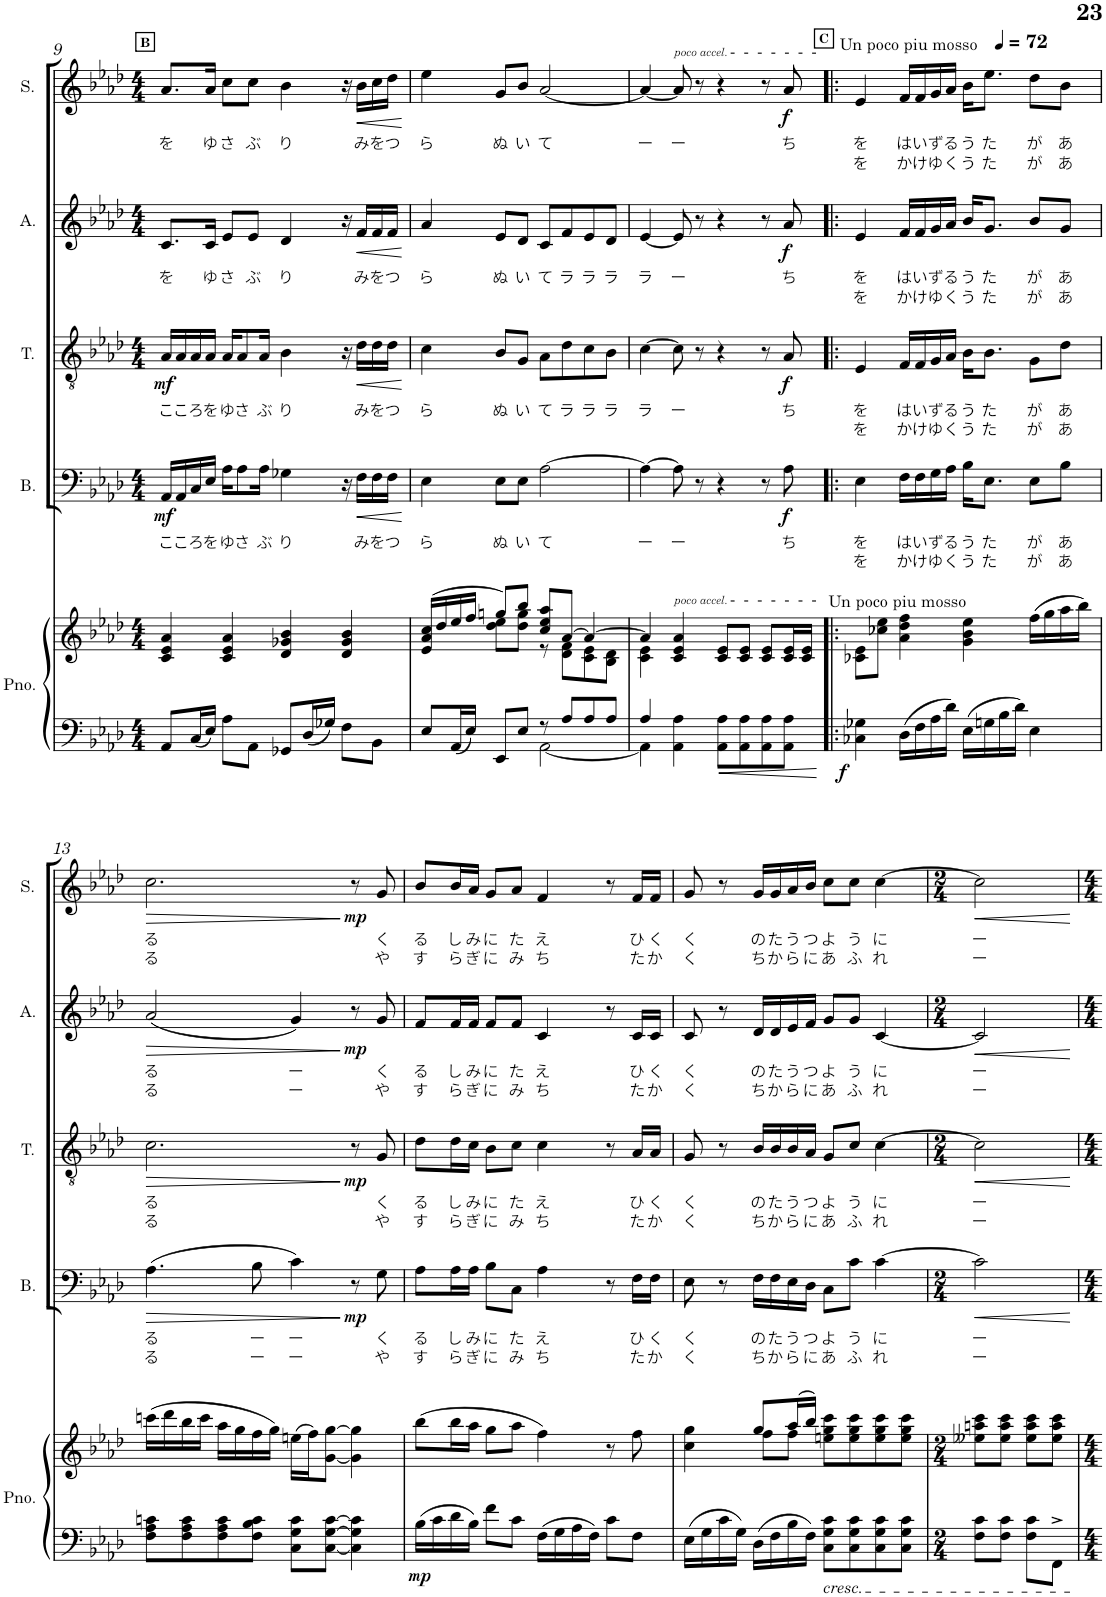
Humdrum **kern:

**kern	**kern	**dynam	**kern	**text	**text	**dynam	**kern	**text	**text	**dynam	**kern	**text	**text	**dynam	**kern	**text	**text	**dynam
*part5	*part5	*part5	*part4	*part4	*part4	*part4	*part3	*part3	*part3	*part3	*part2	*part2	*part2	*part2	*part1	*part1	*part1	*part1
*staff6	*staff5	*staff5/6	*staff4	*staff4	*staff4	*staff4	*staff3	*staff3	*staff3	*staff3	*staff2	*staff2	*staff2	*staff2	*staff1	*staff1	*staff1	*staff1
*I"Piano	*	*	*I"Bass	*	*	*	*I"Tenor	*	*	*	*I"Alto	*	*	*	*I"Soprano	*	*	*
*I'Pno.	*	*	*I'B.	*	*	*	*I'T.	*	*	*	*I'A.	*	*	*	*I'S.	*	*	*
!!LO:PB:g=z
*clefF4	*clefG2	*	*clefF4	*	*	*	*clefGv2	*	*	*	*clefG2	*	*	*	*clefG2	*	*	*
*	*	*	*Trd8c14	*	*	*	*Trd8c14	*	*	*	*Trd1c2	*	*	*	*Trd1c2	*	*	*
*k[b-e-a-d-]	*k[b-e-a-d-]	*	*k[b-e-a-d-]	*	*	*	*k[b-e-a-d-]	*	*	*	*k[b-e-a-d-]	*	*	*	*k[b-e-a-d-]	*	*	*
*M4/4	*M4/4	*	*M4/4	*	*	*	*M4/4	*	*	*	*M4/4	*	*	*	*M4/4	*	*	*
!!LO:REH:place=s1:a:B:cj:fs=8:t=B
=9	=9	=9	=9	=9	=9	=9	=9	=9	=9	=9	=9	=9	=9	=9	=9	=9	=9	=9
!	!	!	!	!LO:LY:b	!	!LO:DY:b	!	!LO:LY:b	!	!LO:DY:b	!	!LO:LY:b	!	!	!	!LO:LY:b	!	!
8AA-/L	4c/ 4e-/ 4a-/	.	16AA-/LL	こ	.	mf	16A-/LL	こ	.	mf	8.c/L	を	.	.	8.a-/L	を	.	.
!	!	!	!	!LO:LY:b	!	!	!	!LO:LY:b	!	!	!	!	!	!	!	!	!	!
.	.	.	16AA-/	こ	.	.	16A-/	こ	.	.	.	.	.	.	.	.	.	.
!	!	!	!	!LO:LY:b	!	!	!	!LO:LY:b	!	!	!	!	!	!	!	!	!	!
16C/L	.	.	16C/	ろ	.	.	16A-/	ろ	.	.	.	.	.	.	.	.	.	.
!	!	!	!	!LO:LY:b	!	!	!	!LO:LY:b	!	!	!	!LO:LY:b	!	!	!	!LO:LY:b	!	!
16E-/JJ	.	.	16E-/JJ	を	.	.	16A-/JJ	を	.	.	16c/Jk	ゆ	.	.	16a-/Jk	ゆ	.	.
!	!	!	!	!LO:LY:b	!	!	!	!LO:LY:b	!	!	!	!LO:LY:b	!	!	!	!LO:LY:b	!	!
8A-\L	4c/ 4e-/ 4a-/	.	16A-\KL	ゆ	.	.	16A-/KL	ゆ	.	.	8e-/L	さ	.	.	8cc\L	さ	.	.
!	!	!	!	!LO:LY:b	!	!	!	!LO:LY:b	!	!	!	!	!	!	!	!	!	!
.	.	.	8A-\	さ	.	.	8A-/	さ	.	.	.	.	.	.	.	.	.	.
!	!	!	!	!	!	!	!	!	!	!	!	!LO:LY:b	!	!	!	!LO:LY:b	!	!
8AA-\J	.	.	.	.	.	.	.	.	.	.	8e-/J	ぶ	.	.	8cc\J	ぶ	.	.
!	!	!	!	!LO:LY:b	!	!	!	!LO:LY:b	!	!	!	!	!	!	!	!	!	!
.	.	.	16A-\Jk	ぶ	.	.	16A-/Jk	ぶ	.	.	.	.	.	.	.	.	.	.
!	!	!	!	!LO:LY:b	!	!	!	!LO:LY:b	!	!	!	!LO:LY:b	!	!	!	!LO:LY:b	!	!
8GG-X/L	4d-/ 4g-X/ 4b-/	.	4G-X\	り	.	.	4B-\	り	.	.	4d-/	り	.	.	4b-\	り	.	.
16D-/L	.	.	.	.	.	.	.	.	.	.	.	.	.	.	.	.	.	.
16G-X/JJ	.	.	.	.	.	.	.	.	.	.	.	.	.	.	.	.	.	.
8F\L	4d-/ 4g-/ 4b-/	.	16r	.	.	.	16r	.	.	.	16r	.	.	.	16r	.	.	.
!	!	!	!	!LO:LY:b	!	!LO:HP:b	!	!LO:LY:b	!	!LO:HP:b	!	!LO:LY:b	!	!LO:HP:b	!	!LO:LY:b	!	!LO:HP:b
.	.	.	16F\LL	み	.	<	16d-\LL	み	.	<	16f/LL	み	.	<	16b-\LL	み	.	<
!	!	!	!	!LO:LY:b	!	!	!	!LO:LY:b	!	!	!	!LO:LY:b	!	!	!	!LO:LY:b	!	!
8BB-\J	.	.	16F\	を	.	.	16d-\	を	.	.	16f/	を	.	.	16cc\	を	.	.
!	!	!	!	!LO:LY:b	!	!	!	!LO:LY:b	!	!	!	!LO:LY:b	!	!	!	!LO:LY:b	!	!
.	.	.	16F\JJ	つ	.	.	16d-\JJ	つ	.	.	16f/JJ	つ	.	.	16dd-\JJ	つ	.	.
.	.	.	.	.	.	[	.	.	.	[	.	.	.	[	.	.	.	[
=10	=10	=10	=10	=10	=10	=10	=10	=10	=10	=10	=10	=10	=10	=10	=10	=10	=10	=10
*^	*^	*	*	*	*	*	*	*	*	*	*	*	*	*	*	*	*	*
!	!	!	!	!	!	!LO:LY:b	!	!	!	!LO:LY:b	!	!	!	!LO:LY:b	!	!	!	!LO:LY:b	!	!
8E-/L	2ryy	(>16e-/ 16a-/ 16cc/LL	4ryy	.	4E-\	ら	.	.	4c\	ら	.	.	4a-/	ら	.	.	4ee-\	ら	.	.
.	.	16dd-/	.	.	.	.	.	.	.	.	.	.	.	.	.	.	.	.	.	.
16AA-/L	.	16ee-/	.	.	.	.	.	.	.	.	.	.	.	.	.	.	.	.	.	.
16E-/JJ	.	16ff/JJ	.	.	.	.	.	.	.	.	.	.	.	.	.	.	.	.	.	.
!	!	!	!	!	!	!LO:LY:b	!	!	!	!LO:LY:b	!	!	!	!LO:LY:b	!	!	!	!LO:LY:b	!	!
8EE-/L	.	8ggn/L)	8dd-\ 8ee-\L	.	8E-\L	ぬ	.	.	8B-/L	ぬ	.	.	8e-/L	ぬ	.	.	8g/L	ぬ	.	.
!	!	!	!	!	!	!LO:LY:b	!	!	!	!LO:LY:b	!	!	!	!LO:LY:b	!	!	!	!LO:LY:b	!	!
8E-/J	.	8bb-/J	8dd-\ 8gg\J	.	8E-\J	い	.	.	8G/J	い	.	.	8d-/J	い	.	.	8b-/J	い	.	.
!	!	!	!	!	!	!LO:LY:b	!	!	!	!LO:LY:b	!	!	!	!LO:LY:b	!	!	!	!LO:LY:b	!	!
8r	[2AA-\	8cc/ 8ee-/ 8aa-/L	8r	.	[2A-\	て	.	.	8A-\L	て	.	.	8c/L	て	.	.	[2a-/	て	.	.
!	!	!	!	!	!	!	!	!	!	!LO:LY:b	!	!	!	!LO:LY:b	!	!	!	!	!	!
8A-/L	.	[8a-/J	8d-\ 8f\L	.	.	.	.	.	8d-\	ラ	.	.	8f/	ラ	.	.	.	.	.	.
!	!	!	!	!	!	!	!	!	!	!LO:LY:b	!	!	!	!LO:LY:b	!	!	!	!	!	!
8A-/	.	4a-/_	8c\ 8e-\	.	.	.	.	.	8c\	ラ	.	.	8e-/	ラ	.	.	.	.	.	.
!	!	!	!	!	!	!	!	!	!	!LO:LY:b	!	!	!	!LO:LY:b	!	!	!	!	!	!
8A-/J	.	.	8B-\ 8d-\J	.	.	.	.	.	8B-\J	ラ	.	.	8d-/J	ラ	.	.	.	.	.	.
=11	=11	=11	=11	=11	=11	=11	=11	=11	=11	=11	=11	=11	=11	=11	=11	=11	=11	=11	=11	=11
!	!	!	!	!	!	!LO:LY:b	!	!	!	!LO:LY:b	!	!	!	!LO:LY:b	!	!	!	!LO:LY:b	!	!
4A-/	4AA-\]	4a-/]	4c\ 4e-\	.	4A-\_	ー	.	.	[4c\	ラ	.	.	[4e-/	ラ	.	.	4a-/_	ー	.	.
!	!	!	!	!	!	!	!	!	!	!	!	!	!	!	!	!	!LO:TX:a:t=poco accel.	!	!	!
!	!	!LO:TX:a:t=poco accel.	!	!	!	!	!	!	!	!	!	!	!	!	!	!	!	!	!	!
!	!	!	!	!	!	!LO:LY:b	!	!	!	!LO:LY:b	!	!	!	!LO:LY:b	!	!	!	!LO:LY:b	!	!
4AA-\ 4A-\	4ryy	4c/ 4e-/ 4a-/	4ryy	.	8A-\]	ー	.	.	8c\]	ー	.	.	8e-/]	ー	.	.	8a-/]	ー	.	.
.	.	.	.	.	8r	.	.	.	8r	.	.	.	8r	.	.	.	8r	.	.	.
8AA-\ 8A-\L	2ryy	8c/ 8e-/L	2ryy	.	4r	.	.	.	4r	.	.	.	4r	.	.	.	4r	.	.	.
8AA-\ 8A-\	.	8c/ 8e-/J	.	.	.	.	.	.	.	.	.	.	.	.	.	.	.	.	.	.
8AA-\ 8A-\	.	8c/ 8e-/L	.	.	8r	.	.	.	8r	.	.	.	8r	.	.	.	8r	.	.	.
!	!	!	!	!	!	!LO:LY:b	!	!LO:DY:b	!	!LO:LY:b	!	!LO:DY:b	!	!LO:LY:b	!	!LO:DY:b	!	!LO:LY:b	!	!LO:DY:b
8AA-\ 8A-\J	.	16c/ 16e-/L	.	.	8A-\	ち	.	f	8A-/	ち	.	f	8a-/	ち	.	f	8a-/	ち	.	f
.	.	16c/ 16e-/JJ	.	.	.	.	.	.	.	.	.	.	.	.	.	.	.	.	.	.
*v	*v	*	*	*	*	*	*	*	*	*	*	*	*	*	*	*	*	*	*	*
*	*v	*v	*	*	*	*	*	*	*	*	*	*	*	*	*	*	*	*	*
=12!|:	=12!|:	=12!|:	=12!|:	=12!|:	=12!|:	=12!|:	=12!|:	=12!|:	=12!|:	=12!|:	=12!|:	=12!|:	=12!|:	=12!|:	=12!|:	=12!|:	=12!|:	=12!|:
!!LO:REH:place=s1:a:B:cj:fs=8:t=C
*	*	*	*	*	*	*	*	*	*	*	*	*	*	*	*MM72	*	*	*
!	!	!	!	!	!	!	!	!	!	!	!	!	!	!	!LO:TX:a:t=Un poco piu mosso	!	!	!
!	!LO:TX:a:t=Un poco piu mosso	!	!	!	!	!	!	!	!	!	!	!	!	!	!	!	!	!
!	!	!LO:DY:b=2	!	!LO:LY:b	!LO:LY:b	!	!	!LO:LY:b	!LO:LY:b	!	!	!LO:LY:b	!LO:LY:b	!	!	!LO:LY:b	!LO:LY:b	!
4C-X\ 4G-X\	8c-X\ 8e-\L	f	4E-\	を	を	.	4E-/	を	を	.	4e-/	を	を	.	4e-/	を	を	.
.	8cc-X\ 8ee-\J	.	.	.	.	.	.	.	.	.	.	.	.	.	.	.	.	.
!	!	!	!	!LO:LY:b	!LO:LY:b	!	!	!LO:LY:b	!LO:LY:b	!	!	!LO:LY:b	!LO:LY:b	!	!	!LO:LY:b	!LO:LY:b	!
16D-\LL	4a-\ 4dd-\ 4ff\	.	16F\LL	は	か	.	16F/LL	は	か	.	16f/LL	は	か	.	16f/LL	は	か	.
!	!	!	!	!LO:LY:b	!LO:LY:b	!	!	!LO:LY:b	!LO:LY:b	!	!	!LO:LY:b	!LO:LY:b	!	!	!LO:LY:b	!LO:LY:b	!
16F\	.	.	16F\	い	け	.	16F/	い	け	.	16f/	い	け	.	16f/	い	け	.
!	!	!	!	!LO:LY:b	!LO:LY:b	!	!	!LO:LY:b	!LO:LY:b	!	!	!LO:LY:b	!LO:LY:b	!	!	!LO:LY:b	!LO:LY:b	!
16A-\	.	.	16G\	ず	ゆ	.	16G/	ず	ゆ	.	16g/	ず	ゆ	.	16g/	ず	ゆ	.
!	!	!	!	!LO:LY:b	!LO:LY:b	!	!	!LO:LY:b	!LO:LY:b	!	!	!LO:LY:b	!LO:LY:b	!	!	!LO:LY:b	!LO:LY:b	!
16d-\JJ	.	.	16A-\JJ	る	く	.	16A-/JJ	る	く	.	16a-/JJ	る	く	.	16a-/JJ	る	く	.
!	!	!	!	!LO:LY:b	!LO:LY:b	!	!	!LO:LY:b	!LO:LY:b	!	!	!LO:LY:b	!LO:LY:b	!	!	!LO:LY:b	!LO:LY:b	!
16E-\LL	4g\ 4b-\ 4ee-\	.	16B-\KL	う	う	.	16B-\KL	う	う	.	16b-/KL	う	う	.	16b-\KL	う	う	.
!	!	!	!	!LO:LY:b	!LO:LY:b	!	!	!LO:LY:b	!LO:LY:b	!	!	!LO:LY:b	!LO:LY:b	!	!	!LO:LY:b	!LO:LY:b	!
16Gn\	.	.	8.E-\J	た	た	.	8.B-\J	た	た	.	8.g/J	た	た	.	8.ee-\J	た	た	.
16B-\	.	.	.	.	.	.	.	.	.	.	.	.	.	.	.	.	.	.
16d-\JJ	.	.	.	.	.	.	.	.	.	.	.	.	.	.	.	.	.	.
!	!	!	!	!LO:LY:b	!LO:LY:b	!	!	!LO:LY:b	!LO:LY:b	!	!	!LO:LY:b	!LO:LY:b	!	!	!LO:LY:b	!LO:LY:b	!
4E-\	(16ff\LL	.	8E-\L	が	が	.	8G\L	が	が	.	8b-/L	が	が	.	8dd-\L	が	が	.
.	16gg\	.	.	.	.	.	.	.	.	.	.	.	.	.	.	.	.	.
!	!	!	!	!LO:LY:b	!LO:LY:b	!	!	!LO:LY:b	!LO:LY:b	!	!	!LO:LY:b	!LO:LY:b	!	!	!LO:LY:b	!LO:LY:b	!
.	16aa-\	.	8B-\J	あ	あ	.	8d-\J	あ	あ	.	8g/J	あ	あ	.	8b-\J	あ	あ	.
.	16bb-\JJ)	.	.	.	.	.	.	.	.	.	.	.	.	.	.	.	.	.
!!LO:LB:g=z
=13	=13	=13	=13	=13	=13	=13	=13	=13	=13	=13	=13	=13	=13	=13	=13	=13	=13	=13
!	!	!	!	!LO:LY:b	!LO:LY:b	!LO:HP:b	!	!LO:LY:b	!LO:LY:b	!LO:HP:b	!	!LO:LY:b	!LO:LY:b	!LO:HP:b	!	!LO:LY:b	!LO:LY:b	!LO:HP:b
8F\ 8A-\ 8cn\L	(16cccn\LL	.	(4.A-\	る	る	>	2.c\	る	る	>	(2a-/	る	る	>	2.cc\	る	る	>
.	16ddd-\	.	.	.	.	.	.	.	.	.	.	.	.	.	.	.	.	.
8F\ 8A-\ 8c\	16bb-\	.	.	.	.	.	.	.	.	.	.	.	.	.	.	.	.	.
.	16ccc\JJ	.	.	.	.	.	.	.	.	.	.	.	.	.	.	.	.	.
8F\ 8A-\ 8c\	16aa-\LL	.	.	.	.	.	.	.	.	.	.	.	.	.	.	.	.	.
.	16gg\	.	.	.	.	.	.	.	.	.	.	.	.	.	.	.	.	.
!	!	!	!	!LO:LY:b	!LO:LY:b	!	!	!	!	!	!	!	!	!	!	!	!	!
8F\ 8B-\ 8c\J	16ff\	.	8B-\	ー	ー	.	.	.	.	.	.	.	.	.	.	.	.	.
.	16gg\JJ)	.	.	.	.	.	.	.	.	.	.	.	.	.	.	.	.	.
!	!	!	!	!LO:LY:b	!LO:LY:b	!	!	!	!	!	!	!LO:LY:b	!LO:LY:b	!	!	!	!	!
8C\ 8G\ 8c\L	(16een\LL	.	4c\)	ー	ー	.	.	.	.	.	4g/)	ー	ー	.	.	.	.	.
.	16ff\J)	.	.	.	.	.	.	.	.	.	.	.	.	.	.	.	.	.
[8C\ [8G\ [8c\J	[8g\ [8gg\J	.	.	.	.	.	.	.	.	.	.	.	.	.	.	.	.	.
!	!	!	!	!	!	!LO:DY:n=1:b	!	!	!	!LO:DY:n=1:b	!	!	!	!LO:DY:n=1:b	!	!	!	!LO:DY:n=1:b
4C\] 4G\] 4c\]	4g\] 4gg\]	.	8r	.	.	] mp	8r	.	.	] mp	8r	.	.	] mp	8r	.	.	] mp
!	!	!	!	!LO:LY:b	!LO:LY:b	!	!	!LO:LY:b	!LO:LY:b	!	!	!LO:LY:b	!LO:LY:b	!	!	!LO:LY:b	!LO:LY:b	!
.	.	.	8G\	く	や	.	8G/	く	や	.	8g/	く	や	.	8g/	く	や	.
=14	=14	=14	=14	=14	=14	=14	=14	=14	=14	=14	=14	=14	=14	=14	=14	=14	=14	=14
!	!	!LO:DY:b=2	!	!LO:LY:b	!LO:LY:b	!	!	!LO:LY:b	!LO:LY:b	!	!	!LO:LY:b	!LO:LY:b	!	!	!LO:LY:b	!LO:LY:b	!
16B-\LL	(8bb-\L	mp	8A-\L	る	す	.	8d-\L	る	す	.	8f/L	る	す	.	8b-/L	る	す	.
16c\	.	.	.	.	.	.	.	.	.	.	.	.	.	.	.	.	.	.
!	!	!	!	!LO:LY:b	!LO:LY:b	!	!	!LO:LY:b	!LO:LY:b	!	!	!LO:LY:b	!LO:LY:b	!	!	!LO:LY:b	!LO:LY:b	!
16d-\	16bb-\L	.	16A-\L	し	ら	.	16d-\L	し	ら	.	16f/L	し	ら	.	16b-/L	し	ら	.
!	!	!	!	!LO:LY:b	!LO:LY:b	!	!	!LO:LY:b	!LO:LY:b	!	!	!LO:LY:b	!LO:LY:b	!	!	!LO:LY:b	!LO:LY:b	!
16B-\JJ	16aa-\JJ	.	16A-\JJ	み	ぎ	.	16c\JJ	み	ぎ	.	16f/JJ	み	ぎ	.	16a-/JJ	み	ぎ	.
!	!	!	!	!LO:LY:b	!LO:LY:b	!	!	!LO:LY:b	!LO:LY:b	!	!	!LO:LY:b	!LO:LY:b	!	!	!LO:LY:b	!LO:LY:b	!
8f\L	8gg\L	.	8B-\L	に	に	.	8B-\L	に	に	.	8f/L	に	に	.	8g/L	に	に	.
!	!	!	!	!LO:LY:b	!LO:LY:b	!	!	!LO:LY:b	!LO:LY:b	!	!	!LO:LY:b	!LO:LY:b	!	!	!LO:LY:b	!LO:LY:b	!
8c\J	8aa-\J	.	8C\J	た	み	.	8c\J	た	み	.	8f/J	た	み	.	8a-/J	た	み	.
!	!	!	!	!LO:LY:b	!LO:LY:b	!	!	!LO:LY:b	!LO:LY:b	!	!	!LO:LY:b	!LO:LY:b	!	!	!LO:LY:b	!LO:LY:b	!
16F\LL	4ff\)	.	4A-\	え	ち	.	4c\	え	ち	.	4c/	え	ち	.	4f/	え	ち	.
16G\	.	.	.	.	.	.	.	.	.	.	.	.	.	.	.	.	.	.
16A-\	.	.	.	.	.	.	.	.	.	.	.	.	.	.	.	.	.	.
16F\JJ	.	.	.	.	.	.	.	.	.	.	.	.	.	.	.	.	.	.
8c\L	8r	.	8r	.	.	.	8r	.	.	.	8r	.	.	.	8r	.	.	.
!	!	!	!	!LO:LY:b	!LO:LY:b	!	!	!LO:LY:b	!LO:LY:b	!	!	!LO:LY:b	!LO:LY:b	!	!	!LO:LY:b	!LO:LY:b	!
8F\J	8ff\	.	16F\LL	ひ	た	.	16A-/LL	ひ	た	.	16c/LL	ひ	た	.	16f/LL	ひ	た	.
!	!	!	!	!LO:LY:b	!LO:LY:b	!	!	!LO:LY:b	!LO:LY:b	!	!	!LO:LY:b	!LO:LY:b	!	!	!LO:LY:b	!LO:LY:b	!
.	.	.	16F\JJ	く	か	.	16A-/JJ	く	か	.	16c/JJ	く	か	.	16f/JJ	く	か	.
=15	=15	=15	=15	=15	=15	=15	=15	=15	=15	=15	=15	=15	=15	=15	=15	=15	=15	=15
*	*^	*	*	*	*	*	*	*	*	*	*	*	*	*	*	*	*	*
!	!	!	!	!	!LO:LY:b	!LO:LY:b	!	!	!LO:LY:b	!LO:LY:b	!	!	!LO:LY:b	!LO:LY:b	!	!	!LO:LY:b	!LO:LY:b	!
16E-\LL	4cc\ 4gg\	4ryy	.	8E-\	く	く	.	8G/	く	く	.	8c/	く	く	.	8g/	く	く	.
16G\	.	.	.	.	.	.	.	.	.	.	.	.	.	.	.	.	.	.	.
16c\	.	.	.	8r	.	.	.	8r	.	.	.	8r	.	.	.	8r	.	.	.
16G\JJ	.	.	.	.	.	.	.	.	.	.	.	.	.	.	.	.	.	.	.
!	!	!	!	!	!LO:LY:b	!LO:LY:b	!	!	!LO:LY:b	!LO:LY:b	!	!	!LO:LY:b	!LO:LY:b	!	!	!LO:LY:b	!LO:LY:b	!
16D-\LL	8gg/L	8ff\L	.	16F\LL	の	ち	.	16B-/LL	の	ち	.	16d-/LL	の	ち	.	16g/LL	の	ち	.
!	!	!	!	!	!LO:LY:b	!LO:LY:b	!	!	!LO:LY:b	!LO:LY:b	!	!	!LO:LY:b	!LO:LY:b	!	!	!LO:LY:b	!LO:LY:b	!
16F\	.	.	.	16F\	た	か	.	16B-/	た	か	.	16d-/	た	か	.	16g/	た	か	.
!	!	!	!	!	!LO:LY:b	!LO:LY:b	!	!	!LO:LY:b	!LO:LY:b	!	!	!LO:LY:b	!LO:LY:b	!	!	!LO:LY:b	!LO:LY:b	!
16B-\	(16aa-/L	8ff\J	.	16E-\	う	ら	.	16B-/	う	ら	.	16e-/	う	ら	.	16a-/	う	ら	.
!	!	!	!	!	!LO:LY:b	!LO:LY:b	!	!	!LO:LY:b	!LO:LY:b	!	!	!LO:LY:b	!LO:LY:b	!	!	!LO:LY:b	!LO:LY:b	!
16F\JJ	16bb-/JJ)	.	.	16D-\JJ	つ	に	.	16A-/JJ	つ	に	.	16f/JJ	つ	に	.	16b-/JJ	つ	に	.
!LO:TX:b:i:t=cresc.	!	!	!	!	!	!	!	!	!	!	!	!	!	!	!	!	!	!	!
!	!	!	!	!	!LO:LY:b	!LO:LY:b	!	!	!LO:LY:b	!LO:LY:b	!	!	!LO:LY:b	!LO:LY:b	!	!	!LO:LY:b	!LO:LY:b	!
8C\ 8G\ 8c\L	8een\ 8gg\ 8ccc\L	2ryy	.	8C\L	よ	あ	.	8G/L	よ	あ	.	8g/L	よ	あ	.	8cc\L	よ	あ	.
!	!	!	!	!	!LO:LY:b	!LO:LY:b	!	!	!LO:LY:b	!LO:LY:b	!	!	!LO:LY:b	!LO:LY:b	!	!	!LO:LY:b	!LO:LY:b	!
8C\ 8G\ 8c\	8ee\ 8gg\ 8ccc\	.	.	8c\J	う	ふ	.	8c/J	う	ふ	.	8g/J	う	ふ	.	8cc\J	う	ふ	.
!	!	!	!	!	!LO:LY:b	!LO:LY:b	!	!	!LO:LY:b	!LO:LY:b	!	!	!LO:LY:b	!LO:LY:b	!	!	!LO:LY:b	!LO:LY:b	!
8C\ 8G\ 8c\	8ee\ 8gg\ 8ccc\	.	.	[4c\	に	れ	.	[4c\	に	れ	.	[4c/	に	れ	.	[4cc\	に	れ	.
8C\ 8G\ 8c\J	8ee\ 8gg\ 8ccc\J	.	.	.	.	.	.	.	.	.	.	.	.	.	.	.	.	.	.
*	*v	*v	*	*	*	*	*	*	*	*	*	*	*	*	*	*	*	*	*
=16	=16	=16	=16	=16	=16	=16	=16	=16	=16	=16	=16	=16	=16	=16	=16	=16	=16	=16
*M2/4	*M2/4	*	*M2/4	*	*	*	*M2/4	*	*	*	*M2/4	*	*	*	*M2/4	*	*	*
!	!	!	!	!LO:LY:b	!LO:LY:b	!LO:HP:b	!	!LO:LY:b	!LO:LY:b	!LO:HP:b	!	!LO:LY:b	!LO:LY:b	!LO:HP:b	!	!LO:LY:b	!LO:LY:b	!LO:HP:b
8F\ 8c\L	8ee--X\ 8aan\ 8ccc\L	.	2c\]	ー	ー	<	2c\]	ー	ー	<	2c/]	ー	ー	<	2cc\]	ー	ー	<
8F\ 8c\J	8ee--\ 8aa\ 8ccc\J	.	.	.	.	.	.	.	.	.	.	.	.	.	.	.	.	.
8F\ 8c\L	8ee--\ 8aa\ 8ccc\L	.	.	.	.	.	.	.	.	.	.	.	.	.	.	.	.	.
8FF^\J	8ee--\ 8aa\ 8ccc\J	.	.	.	.	.	.	.	.	.	.	.	.	.	.	.	.	.
.	.	.	.	.	.	[	.	.	.	[	.	.	.	[	.	.	.	[
=	=	=	=	=	=	=	=	=	=	=	=	=	=	=	=	=	=	=
*-	*-	*-	*-	*-	*-	*-	*-	*-	*-	*-	*-	*-	*-	*-	*-	*-	*-	*-
